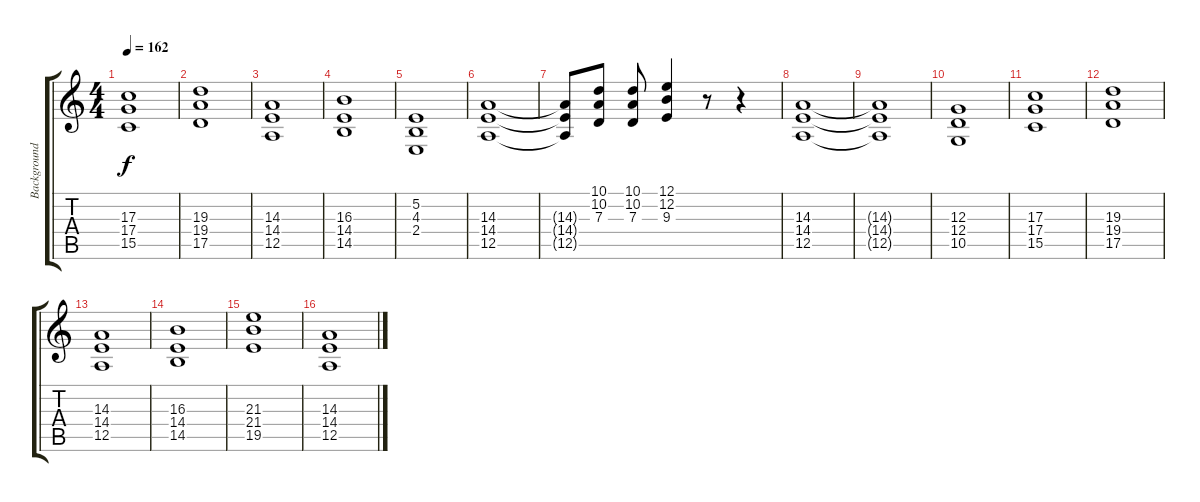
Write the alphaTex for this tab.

\track ("Background Keyboards" "Background") {instrument synthstrings1}
\staff {score tabs}
\tuning (E4 B3 G3 D3 A2 E2) {hide}
\ts (4 4)
\tempo 162
\clef g2
\ks c
(17.3 17.4 15.5).1{dy f} |
(19.3 19.4 17.5).1 |
(14.3 14.4 12.5).1 |
(16.3 14.4 14.5).1 |
(5.2 4.3 2.4).1 |
(14.3 14.4 12.5).1 |
(14.3{t} 14.4{t} 12.5{t}).8{instrument orchestrahit} (10.1 10.2 7.3).8 (10.1 10.2 7.3).8 (12.1 12.2 9.3).4 r.8 r.4 |
(14.3 14.4 12.5).1{volume 10 instrument choiraahs} |
(14.3{t} 14.4{t} 12.5{t}).1 |
(12.3 12.4 10.5).1 |
(17.3 17.4 15.5).1 |
(19.3 19.4 17.5).1 |
(14.3 14.4 12.5).1 |
(16.3 14.4 14.5).1 |
(21.3 21.4 19.5).1 |
(14.3 14.4 12.5).1
